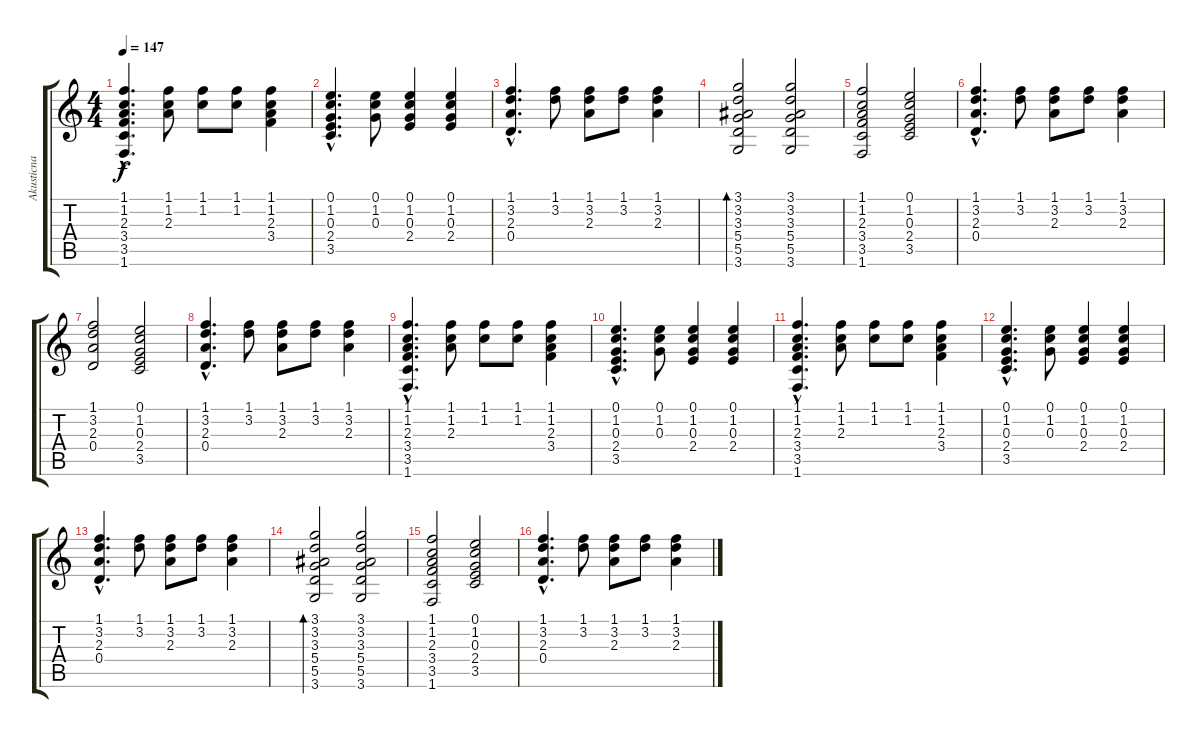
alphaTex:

\track ("Akusticna gitara" "Akusticna ") {instrument acousticguitarsteel}
\staff {score tabs}
\tuning (E4 B3 G3 D3 A2 E2) {hide}
\ts (4 4)
\tempo 147
\clef g2
\ks c
(1.1{hac} 1.2{hac} 2.3{hac} 3.4{hac} 3.5{hac} 1.6{hac}).4{d dy f} (1.1 1.2 2.3).8 (1.1 1.2).8 (1.1 1.2).8 (1.1 1.2 2.3 3.4).4 |
(0.1{hac} 1.2{hac} 0.3{hac} 2.4{hac} 3.5{hac}).4{d} (0.1 1.2 0.3).8 (0.1 1.2 0.3 2.4).4 (0.1 1.2 0.3 2.4).4 |
(1.1{hac} 3.2{hac} 2.3{hac} 0.4{hac}).4{d} (1.1 3.2).8 (1.1 3.2 2.3).8 (1.1 3.2).8 (1.1 3.2 2.3).4 |
(3.1 3.2 3.3 5.4 5.5 3.6).2{bd 480} (3.1 3.2 3.3 5.4 5.5 3.6).2 |
(1.1 1.2 2.3 3.4 3.5 1.6).2 (0.1 1.2 0.3 2.4 3.5).2 |
(1.1{hac} 3.2{hac} 2.3{hac} 0.4{hac}).4{d} (1.1 3.2).8 (1.1 3.2 2.3).8 (1.1 3.2).8 (1.1 3.2 2.3).4 |
(1.1 3.2 2.3 0.4).2 (0.1 1.2 0.3 2.4 3.5).2 |
(1.1{hac} 3.2{hac} 2.3{hac} 0.4{hac}).4{d} (1.1 3.2).8 (1.1 3.2 2.3).8 (1.1 3.2).8 (1.1 3.2 2.3).4 |
(1.1{hac} 1.2{hac} 2.3{hac} 3.4{hac} 3.5{hac} 1.6{hac}).4{d} (1.1 1.2 2.3).8 (1.1 1.2).8 (1.1 1.2).8 (1.1 1.2 2.3 3.4).4 |
(0.1{hac} 1.2{hac} 0.3{hac} 2.4{hac} 3.5{hac}).4{d} (0.1 1.2 0.3).8 (0.1 1.2 0.3 2.4).4 (0.1 1.2 0.3 2.4).4 |
(1.1{hac} 1.2{hac} 2.3{hac} 3.4{hac} 3.5{hac} 1.6{hac}).4{d} (1.1 1.2 2.3).8 (1.1 1.2).8 (1.1 1.2).8 (1.1 1.2 2.3 3.4).4 |
(0.1{hac} 1.2{hac} 0.3{hac} 2.4{hac} 3.5{hac}).4{d} (0.1 1.2 0.3).8 (0.1 1.2 0.3 2.4).4 (0.1 1.2 0.3 2.4).4 |
(1.1{hac} 3.2{hac} 2.3{hac} 0.4{hac}).4{d} (1.1 3.2).8 (1.1 3.2 2.3).8 (1.1 3.2).8 (1.1 3.2 2.3).4 |
(3.1 3.2 3.3 5.4 5.5 3.6).2{bd 480} (3.1 3.2 3.3 5.4 5.5 3.6).2 |
(1.1 1.2 2.3 3.4 3.5 1.6).2 (0.1 1.2 0.3 2.4 3.5).2 |
(1.1{hac} 3.2{hac} 2.3{hac} 0.4{hac}).4{d} (1.1 3.2).8 (1.1 3.2 2.3).8 (1.1 3.2).8 (1.1 3.2 2.3).4
